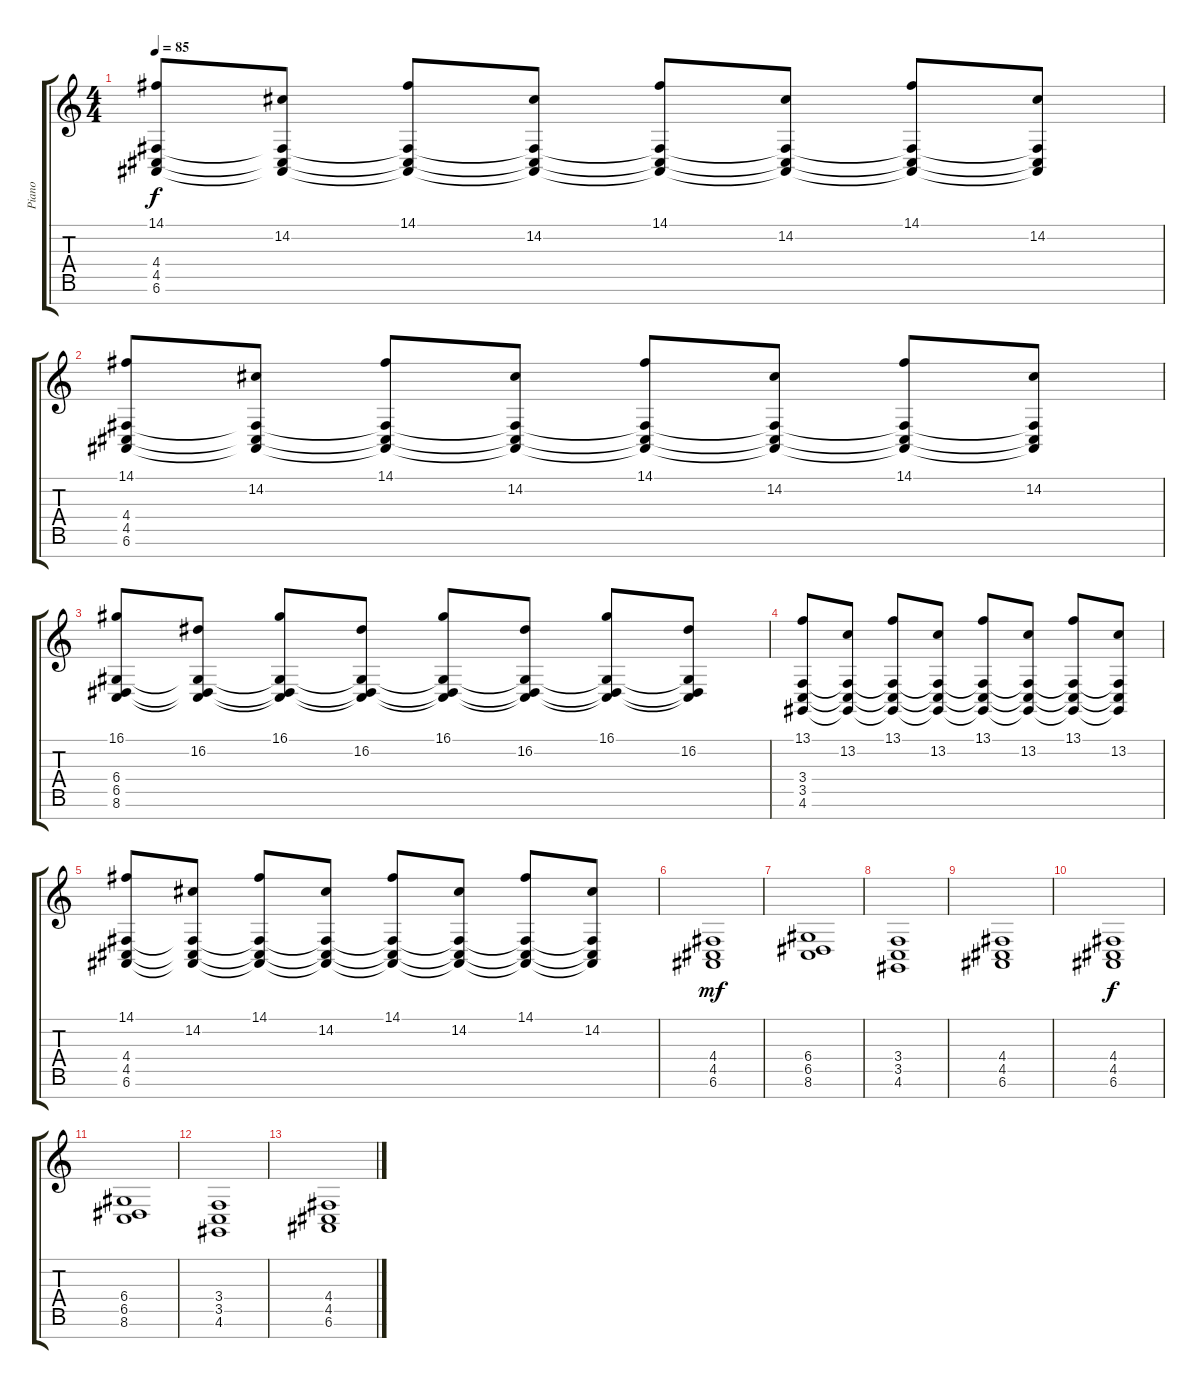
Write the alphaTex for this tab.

\track ("Piano" "Piano") {instrument acousticgrandpiano}
\staff {score tabs}
\tuning (E4 B3 G3 D3 A2 E2 B1) {hide}
\ts (4 4)
\tempo 85
\clef g2
\ks c
(14.1 4.4 4.5 6.6).8{dy f} (14.2 4.4{t} 4.5{t} 6.6{t}).8 (14.1 4.4{t} 4.5{t} 6.6{t}).8 (14.2 4.4{t} 4.5{t} 6.6{t}).8 (14.1 4.4{t} 4.5{t} 6.6{t}).8 (14.2 4.4{t} 4.5{t} 6.6{t}).8 (14.1 4.4{t} 4.5{t} 6.6{t}).8 (14.2 4.4{t} 4.5{t} 6.6{t}).8 |
(14.1 4.4 4.5 6.6).8 (14.2 4.4{t} 4.5{t} 6.6{t}).8 (14.1 4.4{t} 4.5{t} 6.6{t}).8 (14.2 4.4{t} 4.5{t} 6.6{t}).8 (14.1 4.4{t} 4.5{t} 6.6{t}).8 (14.2 4.4{t} 4.5{t} 6.6{t}).8 (14.1 4.4{t} 4.5{t} 6.6{t}).8 (14.2 4.4{t} 4.5{t} 6.6{t}).8 |
(16.1 6.4 6.5 8.6).8 (16.2 6.4{t} 6.5{t} 8.6{t}).8 (16.1 6.4{t} 6.5{t} 8.6{t}).8 (16.2 6.4{t} 6.5{t} 8.6{t}).8 (16.1 6.4{t} 6.5{t} 8.6{t}).8 (16.2 6.4{t} 6.5{t} 8.6{t}).8 (16.1 6.4{t} 6.5{t} 8.6{t}).8 (16.2 6.4{t} 6.5{t} 8.6{t}).8 |
(13.1 3.4 3.5 4.6).8 (13.2 3.4{t} 3.5{t} 4.6{t}).8 (13.1 3.4{t} 3.5{t} 4.6{t}).8 (13.2 3.4{t} 3.5{t} 4.6{t}).8 (13.1 3.4{t} 3.5{t} 4.6{t}).8 (13.2 3.4{t} 3.5{t} 4.6{t}).8 (13.1 3.4{t} 3.5{t} 4.6{t}).8 (13.2 3.4{t} 3.5{t} 4.6{t}).8 |
(14.1 4.4 4.5 6.6).8 (14.2 4.4{t} 4.5{t} 6.6{t}).8 (14.1 4.4{t} 4.5{t} 6.6{t}).8 (14.2 4.4{t} 4.5{t} 6.6{t}).8 (14.1 4.4{t} 4.5{t} 6.6{t}).8 (14.2 4.4{t} 4.5{t} 6.6{t}).8 (14.1 4.4{t} 4.5{t} 6.6{t}).8 (14.2 4.4{t} 4.5{t} 6.6{t}).8 |
(4.4 4.5 6.6).1{dy mf} |
(6.4 6.5 8.6).1 |
(3.4 3.5 4.6).1 |
(4.4 4.5 6.6).1 |
(4.4 4.5 6.6).1{dy f} |
(6.4 6.5 8.6).1 |
(3.4 3.5 4.6).1 |
(4.4 4.5 6.6).1
